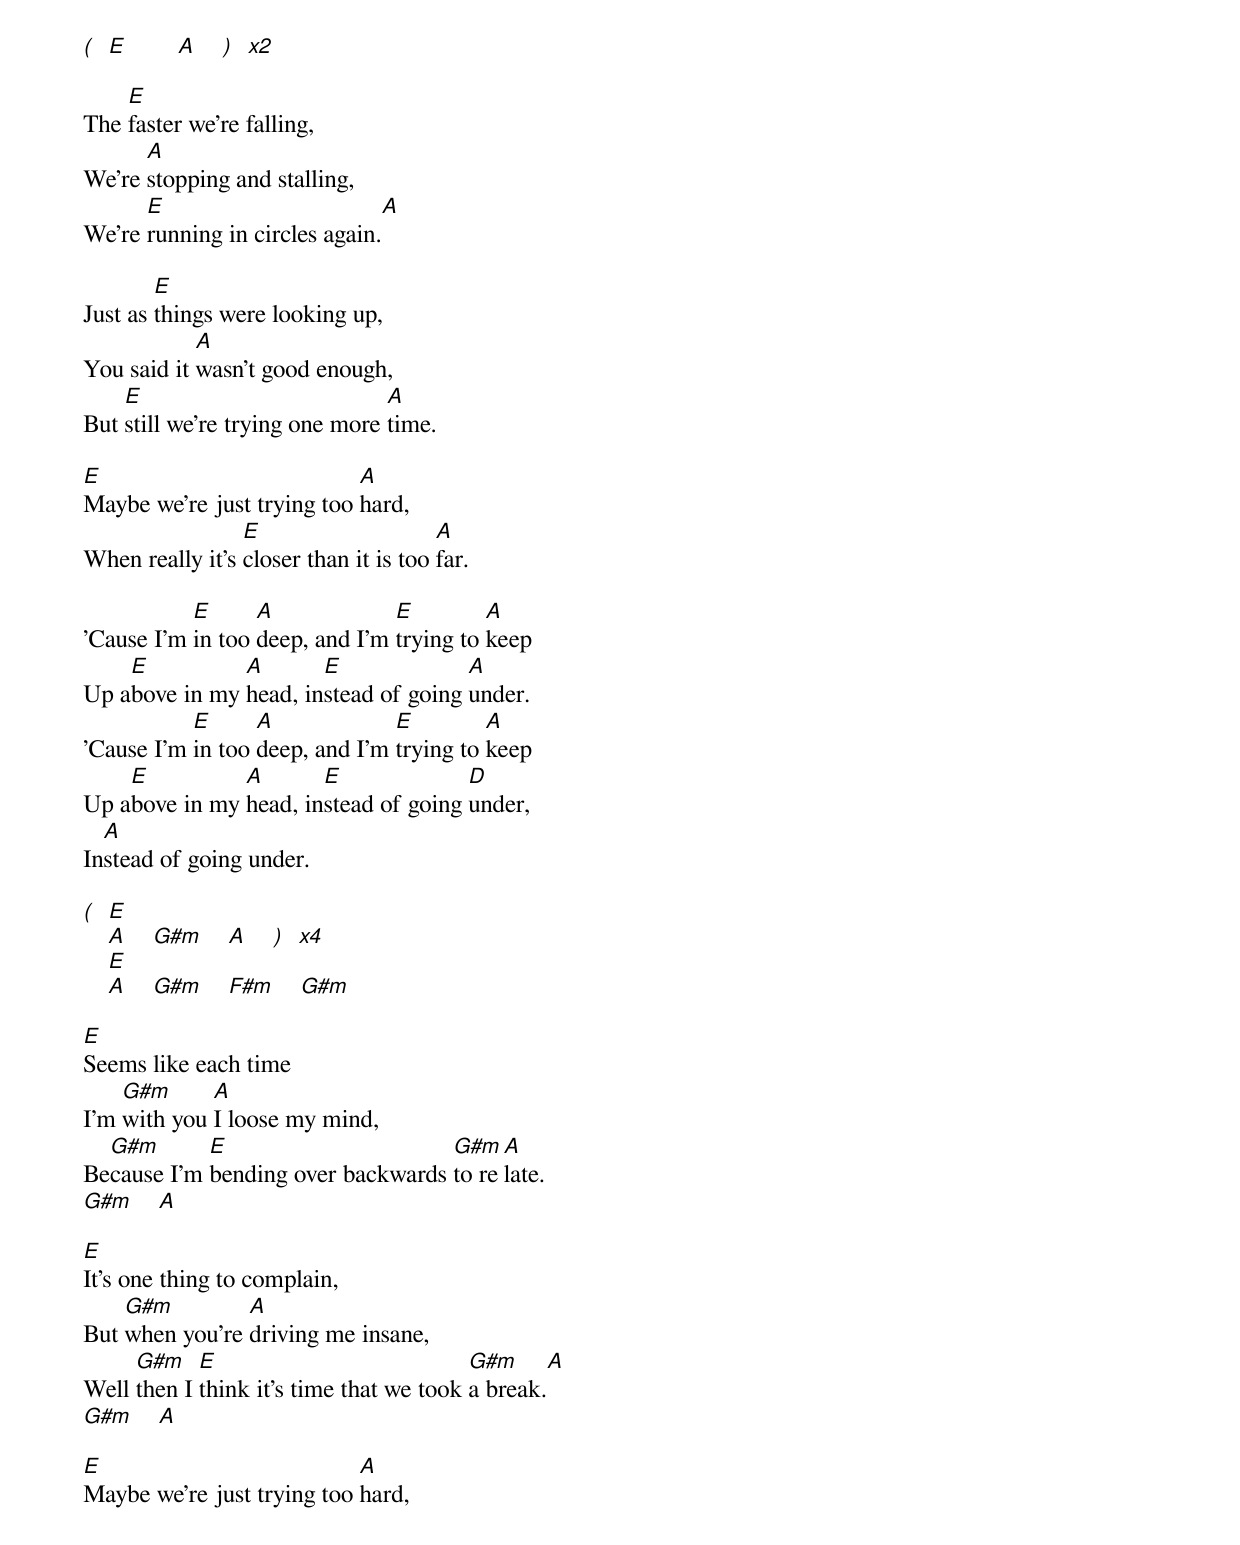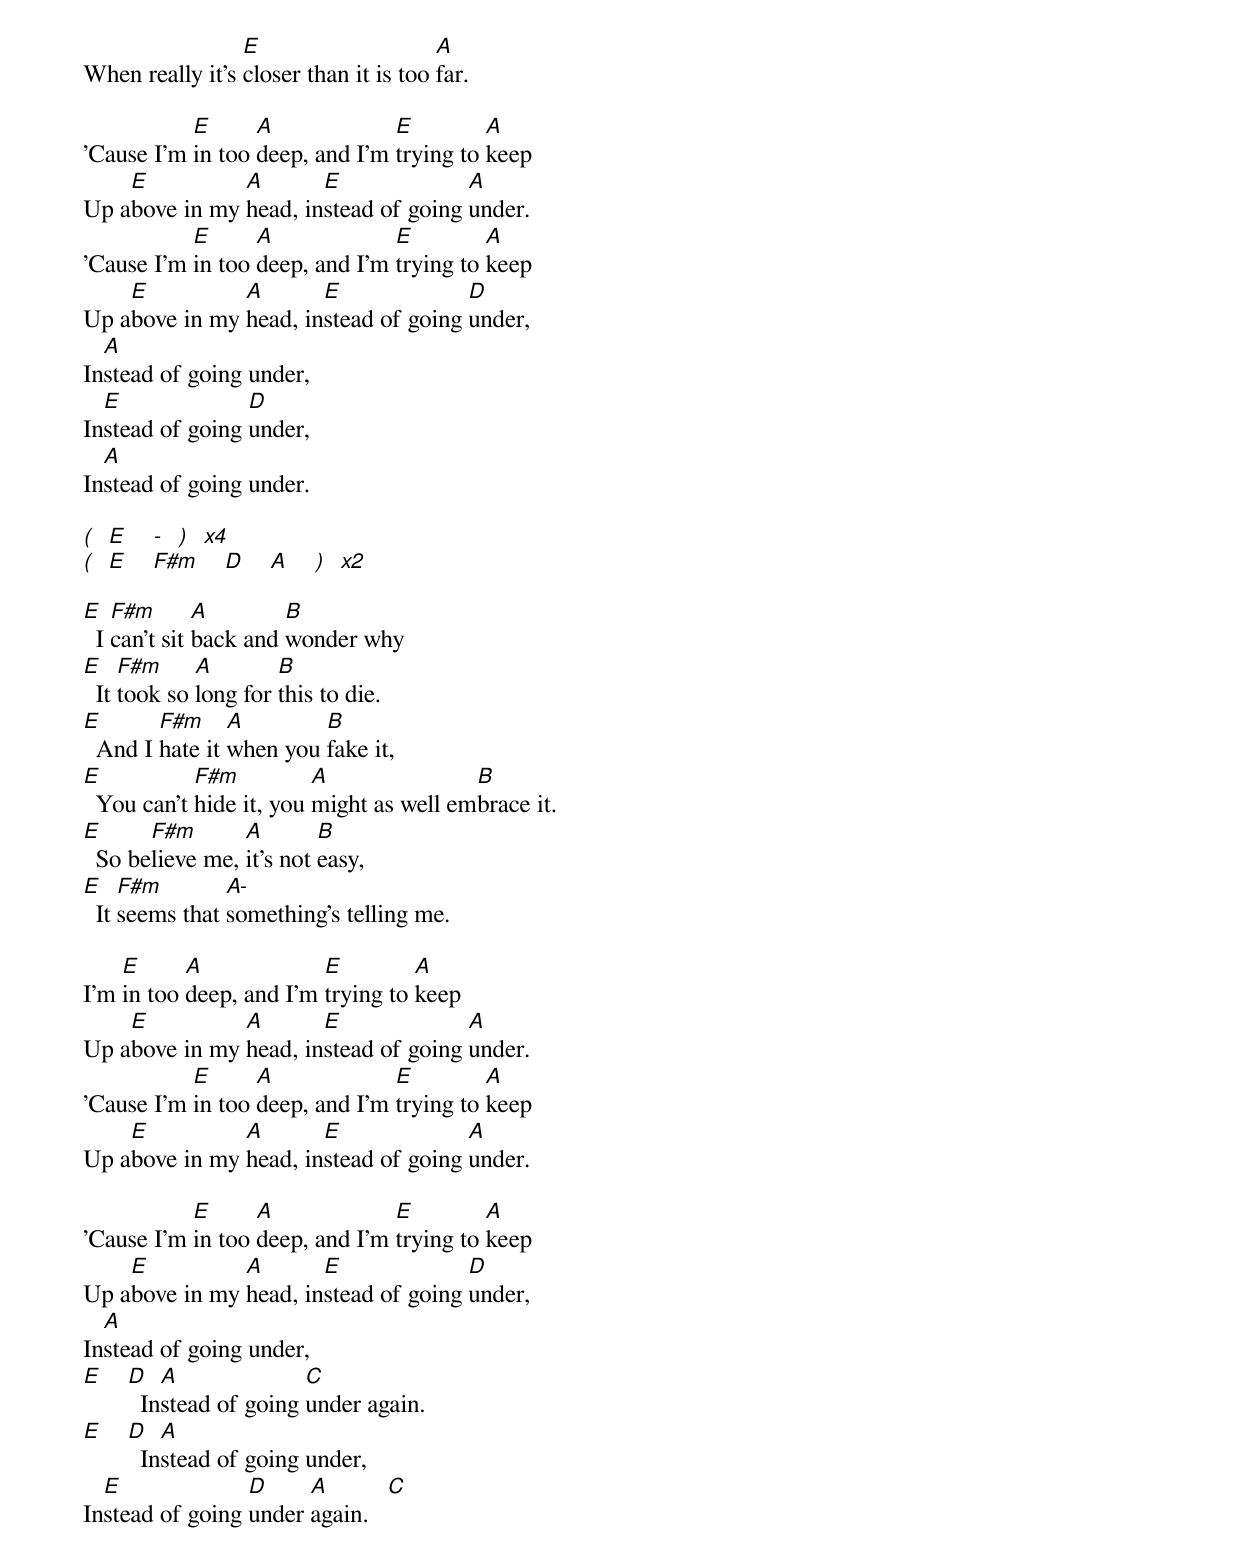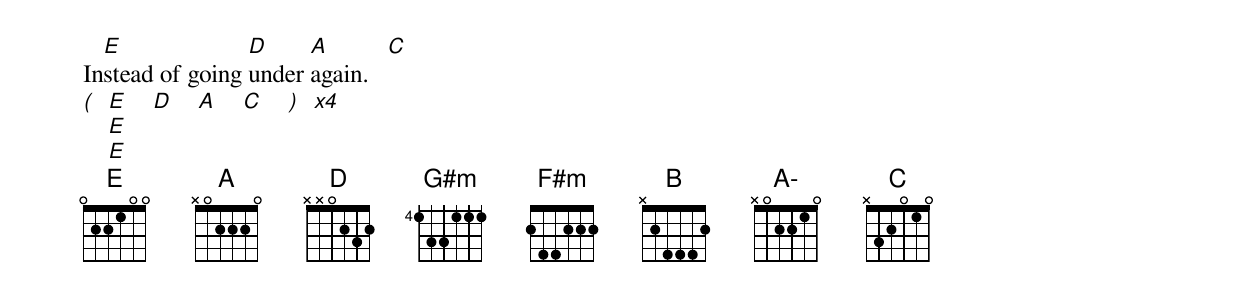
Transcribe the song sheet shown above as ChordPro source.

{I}
[(]  [E]        [A]    [)]  [x2]

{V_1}
The [E]faster we're falling,
We're [A]stopping and stalling,
We're [E]running in circles again.[A]

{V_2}
Just as [E]things were looking up,
You said it [A]wasn't good enough,
But [E]still we're trying one more [A]time.

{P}
[E]Maybe we're just trying too [A]hard,
When really it's [E]closer than it is too [A]far.

{C}
'Cause I'm [E]in too [A]deep, and I'm [E]trying to [A]keep
Up a[E]bove in my [A]head, in[E]stead of going [A]under.
'Cause I'm [E]in too [A]deep, and I'm [E]trying to [A]keep
Up a[E]bove in my [A]head, in[E]stead of going [D]under,
In[A]stead of going under.

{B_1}
[(]  [E]
    [A]    [G#m]    [A]    [)]  [x4]
    [E]
    [A]    [G#m]    [F#m]    [G#m]

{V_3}
[E]Seems like each time
I'm [G#m]with you [A]I loose my mind,
Be[G#m]cause I'm [E]bending over backwards [G#m]to re[A]late.
[G#m]    [A]

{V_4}
[E]It's one thing to complain,
But [G#m]when you're [A]driving me insane,
Well [G#m]then I [E]think it's time that we took [G#m]a break.[A]
[G#m]    [A]

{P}
[E]Maybe we're just trying too [A]hard,
When really it's [E]closer than it is too [A]far.

{C}
'Cause I'm [E]in too [A]deep, and I'm [E]trying to [A]keep
Up a[E]bove in my [A]head, in[E]stead of going [A]under.
'Cause I'm [E]in too [A]deep, and I'm [E]trying to [A]keep
Up a[E]bove in my [A]head, in[E]stead of going [D]under,
In[A]stead of going under,
In[E]stead of going [D]under,
In[A]stead of going under.

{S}
[(]  [E]    [-]  [)]  [x4]
[(]  [E]    [F#m]    [D]    [A]    [)]  [x2]

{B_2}
[E]  I [F#m]can't sit [A]back and [B]wonder why
[E]  It [F#m]took so [A]long for [B]this to die.
[E]  And I [F#m]hate it [A]when you [B]fake it,
[E]  You can't [F#m]hide it, you [A]might as well em[B]brace it.
[E]  So be[F#m]lieve me, [A]it's not [B]easy,
[E]  It [F#m]seems that [A-]something's telling me.

{C}
I'm [E]in too [A]deep, and I'm [E]trying to [A]keep
Up a[E]bove in my [A]head, in[E]stead of going [A]under.
'Cause I'm [E]in too [A]deep, and I'm [E]trying to [A]keep
Up a[E]bove in my [A]head, in[E]stead of going [A]under.

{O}
'Cause I'm [E]in too [A]deep, and I'm [E]trying to [A]keep
Up a[E]bove in my [A]head, in[E]stead of going [D]under,
In[A]stead of going under,
[E]    [D]  In[A]stead of going [C]under again.
[E]    [D]  In[A]stead of going under,
In[E]stead of going [D]under [A]again.   [C]
In[E]stead of going [D]under [A]again.   [C]
[(]  [E]    [D]    [A]    [C]    [)]  [x4]
    [E]
    [E]
